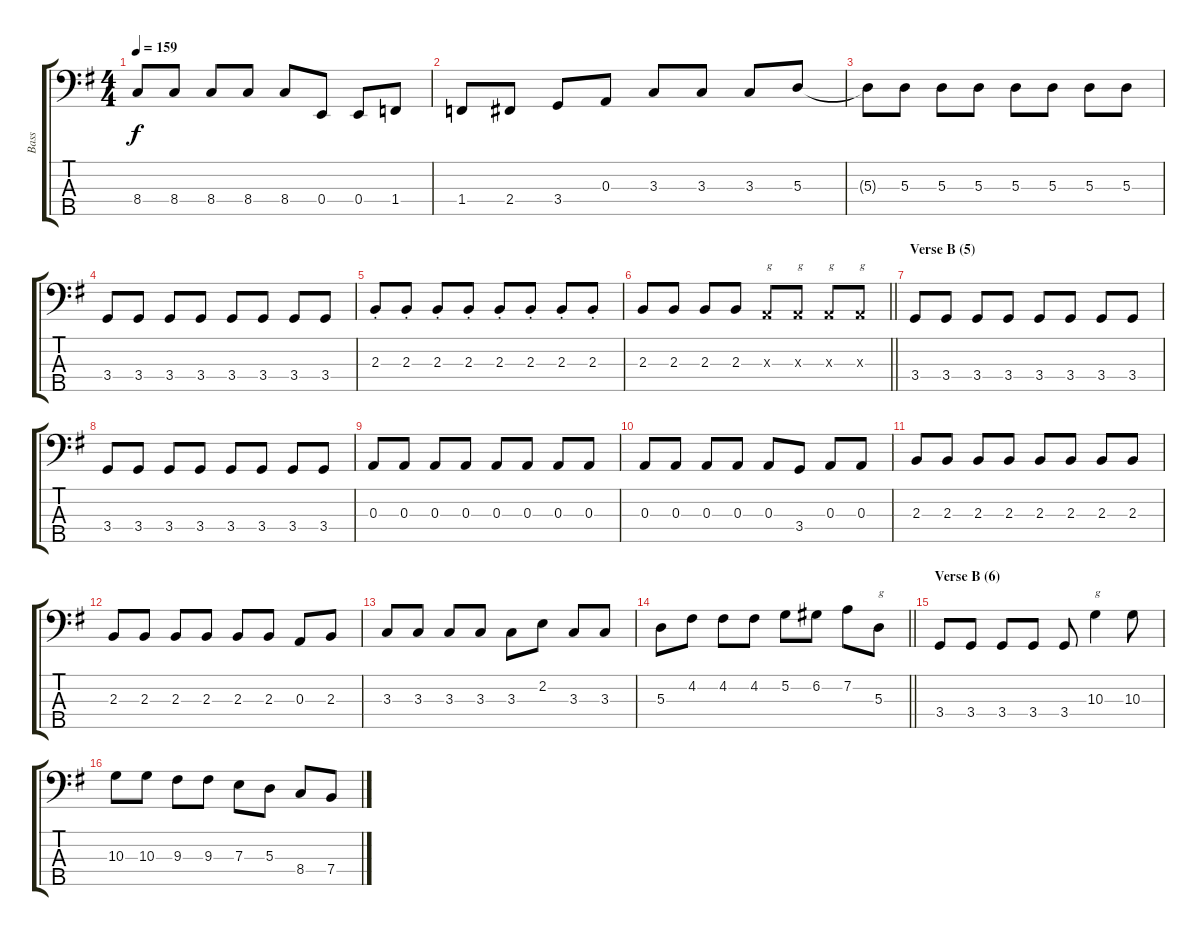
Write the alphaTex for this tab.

\track ("Bass" "Bass") {instrument electricbassfinger}
\staff {score tabs}
\tuning (G2 D2 A1 E1 B0) {hide}
\ts (4 4)
\tempo 159
\clef f4
\ks g
8.4{t}.8{dy f} 8.4.8 8.4.8 8.4.8 8.4.8 0.4.8 0.4.8 1.4.8 |
1.4.8 2.4.8 3.4.8 0.3.8 3.3.8 3.3.8 3.3.8 5.3.8 |
5.3{t}.8 5.3.8 5.3.8 5.3.8 5.3.8 5.3.8 5.3.8 5.3.8 |
3.4.8 3.4.8 3.4.8 3.4.8 3.4.8 3.4.8 3.4.8 3.4.8 |
2.3{st}.8 2.3{st}.8 2.3{st}.8 2.3{st}.8 2.3{st}.8 2.3{st}.8 2.3{st}.8 2.3{st}.8 |
\barLineRight lightlight
2.3.8 2.3.8 2.3.8 2.3.8 0.3{x}.8{txt "g"} 0.3{x}.8{txt "g"} 0.3{x}.8{txt "g"} 0.3{x}.8{txt "g"} |
\section ("" "Verse B (5)")
3.4.8 3.4.8 3.4.8 3.4.8 3.4.8 3.4.8 3.4.8 3.4.8 |
3.4.8 3.4.8 3.4.8 3.4.8 3.4.8 3.4.8 3.4.8 3.4.8 |
0.3.8 0.3.8 0.3.8 0.3.8 0.3.8 0.3.8 0.3.8 0.3.8 |
0.3.8 0.3.8 0.3.8 0.3.8 0.3.8 3.4.8 0.3.8 0.3.8 |
2.3.8 2.3.8 2.3.8 2.3.8 2.3.8 2.3.8 2.3.8 2.3.8 |
2.3.8 2.3.8 2.3.8 2.3.8 2.3.8 2.3.8 0.3.8 2.3.8 |
3.3.8 3.3.8 3.3.8 3.3.8 3.3.8 2.2.8 3.3.8 3.3.8 |
\barLineRight lightlight
5.3.8 4.2.8 4.2.8 4.2.8 5.2.8 6.2.8 7.2.8 5.3.8{txt "g"} |
\section ("" "Verse B (6)")
3.4.8 3.4.8 3.4.8 3.4.8 3.4.8 10.3.4{txt "g"} 10.3.8 |
10.3.8 10.3.8 9.3.8 9.3.8 7.3.8 5.3.8 8.4.8 7.4.8
